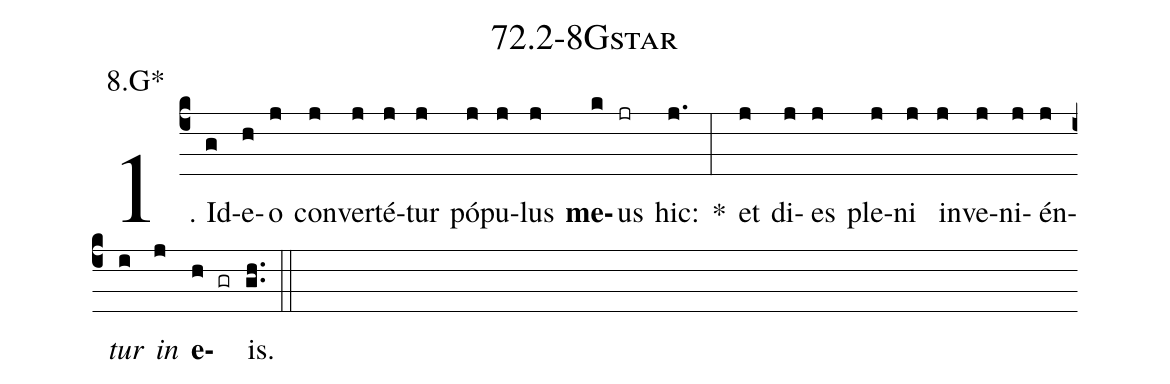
name: 72.2-8Gstar;
annotation: 8.G*;
%%
(c4)1. Id(g)e(h)o(j) con(j)ver(j)té(j)tur(j) pó(j)pu(j)lus(j) <b>me</b>(k)us(jr) hic:(j.) *(:) et(j) di(j)es(j) ple(j)ni(j) in(j)ve(j)ni(j)én(j)<i>tur</i>(i) <i>in</i>(j) <b>e</b>(h gr)is.(gh..) (::)


%E(j) u(j) o(i) u(j) a(h) e.(gh..) (::)
